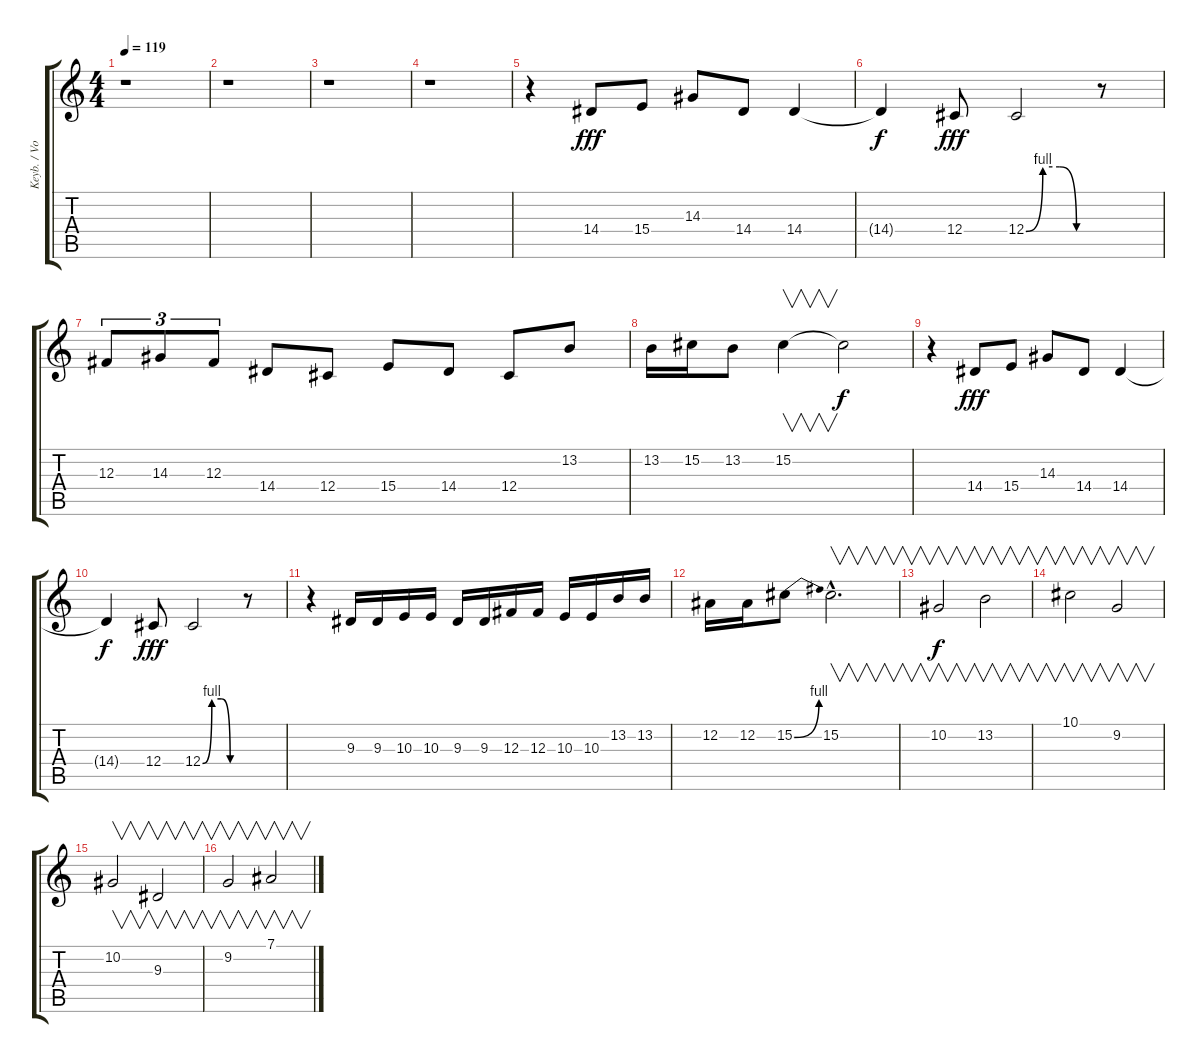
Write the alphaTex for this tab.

\track ("Keyb. / Voice" "Keyb. / Vo") {instrument lead2sawtooth}
\staff {score tabs}
\tuning (Eb4 Bb3 Gb3 Db3 Ab2 Eb2) {hide}
\ts (4 4)
\tempo 119
\clef g2
\ks c
r.1{dy f} |
r.1 |
r.1 |
r.1 |
r.4 14.4.8{dy fff} 15.4.8 14.3.8 14.4.8 14.4.4 |
14.4{t}.4{dy f} 12.4.8{dy fff} 12.4{be (custom 0 0 15 4 30 4 45 0 60 0)}.2 r.8 |
12.3.8{tu (3 2)} 14.3.8{tu (3 2)} 12.3.8{tu (3 2)} 14.4.8 12.4.8 15.4.8 14.4.8 12.4.8 13.2.8 |
13.2.16 15.2.16 13.2.8 15.2.4{v} 15.2{t}.2{dy f} |
r.4 14.4.8{dy fff} 15.4.8 14.3.8 14.4.8 14.4.4 |
14.4{t}.4{dy f} 12.4.8{dy fff} 12.4{be (custom 0 0 15 4 30 4 45 0 60 0)}.2 r.8 |
r.4 9.3.16 9.3.16 10.3.16 10.3.16 9.3.16 9.3.16 12.3.16 12.3.16 10.3.16 10.3.16 13.2.16 13.2.16 |
12.2.16 12.2.16 15.2{be (bend 0 0 60 4)}.8 15.2{hac}.2{v d} |
10.2.2{v dy f} 13.2.2{v} |
10.1.2{v} 9.2.2{v} |
10.2.2{v} 9.3.2{v} |
9.2.2{v} 7.1.2{v}
